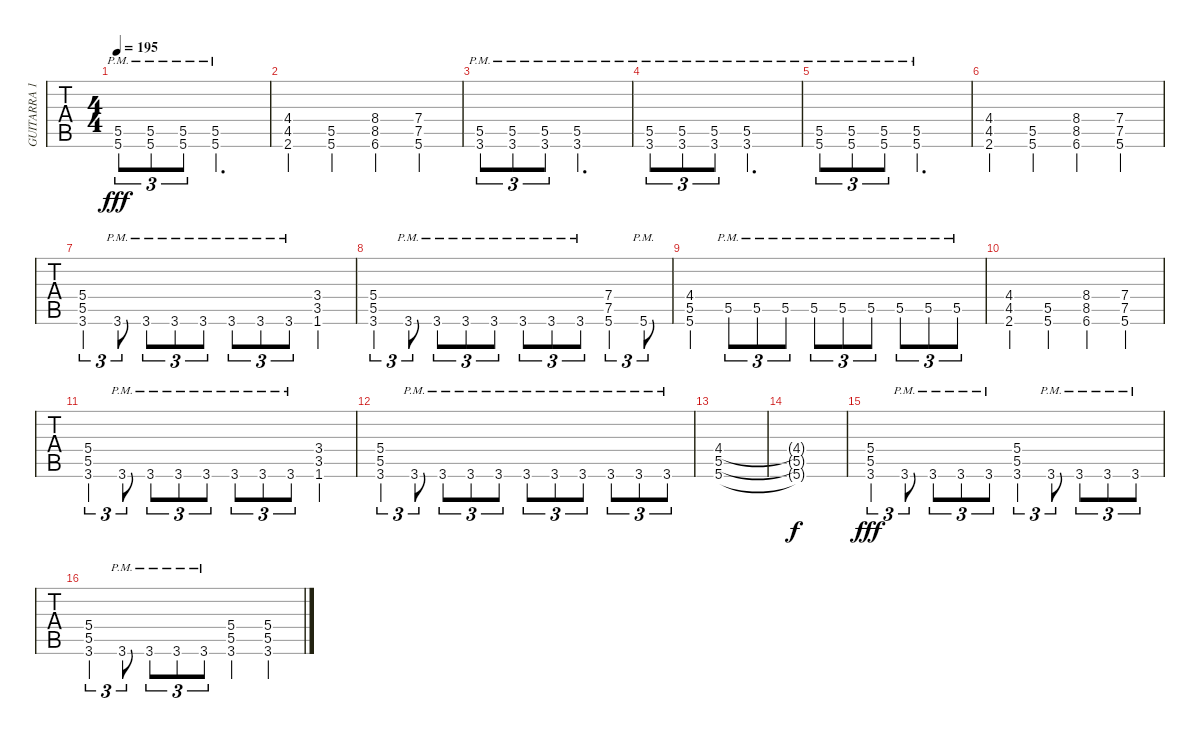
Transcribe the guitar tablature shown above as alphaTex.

\track ("GUITARRA 1" "GUITARRA 1") {instrument overdrivenguitar}
\staff {tabs}
\tuning (Eb4 Bb3 Gb3 Db3 Ab2 Eb2) {hide}
\ts (4 4)
\tempo 195
\clef g2
\ks c
(5.5{pm} 5.6{pm}).8{tu (3 2) dy fff} (5.5{pm} 5.6{pm}).8{tu (3 2)} (5.5{pm} 5.6{pm}).8{tu (3 2)} (5.5{pm} 5.6{pm}).2{d} |
(4.4 4.5 2.6).4 (5.5 5.6).4 (8.4 8.5 6.6).4 (7.4 7.5 5.6).4 |
(5.5{pm} 3.6{pm}).8{tu (3 2)} (5.5{pm} 3.6{pm}).8{tu (3 2)} (5.5{pm} 3.6{pm}).8{tu (3 2)} (5.5{pm} 3.6{pm}).2{d} |
(5.5{pm} 3.6{pm}).8{tu (3 2)} (5.5{pm} 3.6{pm}).8{tu (3 2)} (5.5{pm} 3.6{pm}).8{tu (3 2)} (5.5{pm} 3.6{pm}).2{d} |
(5.5{pm} 5.6{pm}).8{tu (3 2)} (5.5{pm} 5.6{pm}).8{tu (3 2)} (5.5{pm} 5.6{pm}).8{tu (3 2)} (5.5{pm} 5.6{pm}).2{d} |
(4.4 4.5 2.6).4 (5.5 5.6).4 (8.4 8.5 6.6).4 (7.4 7.5 5.6).4 |
(5.4 5.5 3.6).4{tu (3 2)} 3.6{pm}.8{tu (3 2)} 3.6{pm}.8{tu (3 2)} 3.6{pm}.8{tu (3 2)} 3.6{pm}.8{tu (3 2)} 3.6{pm}.8{tu (3 2)} 3.6{pm}.8{tu (3 2)} 3.6{pm}.8{tu (3 2)} (3.4 3.5 1.6).4 |
(5.4 5.5 3.6).4{tu (3 2)} 3.6{pm}.8{tu (3 2)} 3.6{pm}.8{tu (3 2)} 3.6{pm}.8{tu (3 2)} 3.6{pm}.8{tu (3 2)} 3.6{pm}.8{tu (3 2)} 3.6{pm}.8{tu (3 2)} 3.6{pm}.8{tu (3 2)} (7.4 7.5 5.6).4{tu (3 2)} 5.6{pm}.8{tu (3 2)} |
(4.4 5.5 5.6).4 5.5{pm}.8{tu (3 2)} 5.5{pm}.8{tu (3 2)} 5.5{pm}.8{tu (3 2)} 5.5{pm}.8{tu (3 2)} 5.5{pm}.8{tu (3 2)} 5.5{pm}.8{tu (3 2)} 5.5{pm}.8{tu (3 2)} 5.5{pm}.8{tu (3 2)} 5.5{pm}.8{tu (3 2)} |
(4.4 4.5 2.6).4 (5.5 5.6).4 (8.4 8.5 6.6).4 (7.4 7.5 5.6).4 |
(5.4 5.5 3.6).4{tu (3 2)} 3.6{pm}.8{tu (3 2)} 3.6{pm}.8{tu (3 2)} 3.6{pm}.8{tu (3 2)} 3.6{pm}.8{tu (3 2)} 3.6{pm}.8{tu (3 2)} 3.6{pm}.8{tu (3 2)} 3.6{pm}.8{tu (3 2)} (3.4 3.5 1.6).4 |
(5.4 5.5 3.6).4{tu (3 2)} 3.6{pm}.8{tu (3 2)} 3.6{pm}.8{tu (3 2)} 3.6{pm}.8{tu (3 2)} 3.6{pm}.8{tu (3 2)} 3.6{pm}.8{tu (3 2)} 3.6{pm}.8{tu (3 2)} 3.6{pm}.8{tu (3 2)} 3.6{pm}.8{tu (3 2)} 3.6{pm}.8{tu (3 2)} 3.6{pm}.8{tu (3 2)} |
(4.4 5.5 5.6).1 |
(4.4{t} 5.5{t} 5.6{t}).1{dy f} |
(5.4 5.5 3.6).4{tu (3 2) dy fff} 3.6{pm}.8{tu (3 2)} 3.6{pm}.8{tu (3 2)} 3.6{pm}.8{tu (3 2)} 3.6{pm}.8{tu (3 2)} (5.4 5.5 3.6).4{tu (3 2)} 3.6{pm}.8{tu (3 2)} 3.6{pm}.8{tu (3 2)} 3.6{pm}.8{tu (3 2)} 3.6{pm}.8{tu (3 2)} |
(5.4 5.5 3.6).4{tu (3 2)} 3.6{pm}.8{tu (3 2)} 3.6{pm}.8{tu (3 2)} 3.6{pm}.8{tu (3 2)} 3.6{pm}.8{tu (3 2)} (5.4 5.5 3.6).4 (5.4 5.5 3.6).4
